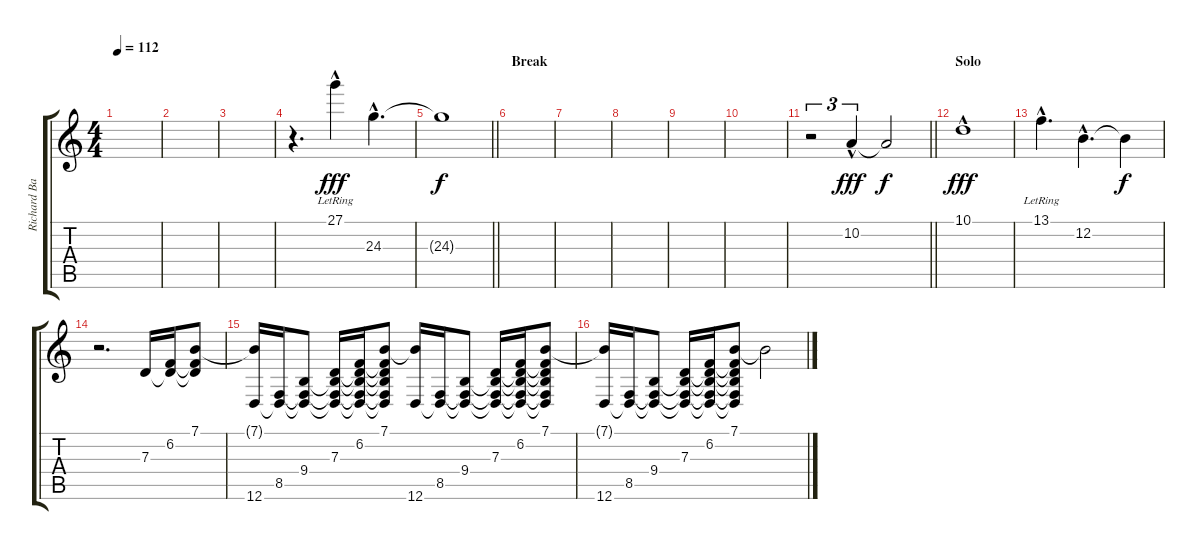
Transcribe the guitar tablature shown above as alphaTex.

\track ("Richard Barbieri - Melody" "Richard Ba") {instrument electricpiano1}
\staff {score tabs}
\tuning (E4 B3 G3 D3 A2 D2) {hide}
\ts (4 4)
\tempo 112
\clef g2
\ks c
|
|
|
r.4{d} 27.1{hac lr}.4{dy fff} 24.3{hac}.4{d} |
\barLineRight lightlight
24.3{t}.1{dy f} |
\section ("" "Break")
|
|
|
|
|
\barLineRight lightlight
r.2{tu (3 2)} 10.2{hac}.4{tu (3 2) dy fff} 10.2{t}.2{dy f} |
\section ("" "Solo")
10.1{hac}.1{dy fff} |
13.1{hac lr}.4{d} 12.2{hac}.4{d} 12.2{t}.4{dy f} |
r.2{d} 7.3.16 (6.2 7.3{t}).16 (7.1 6.2{t} 7.3{t}).8 |
(7.1{t} 12.6).16 (8.5 12.6{t}).16 (9.4 8.5{t} 12.6{t}).8 (7.3 9.4{t} 8.5{t} 12.6{t}).16 (6.2 7.3{t} 9.4{t} 8.5{t} 12.6{t}).16 (7.1 6.2{t} 7.3{t} 9.4{t} 8.5{t} 12.6{t}).8 (7.1{t} 12.6).16 (8.5 12.6{t}).16 (9.4 8.5{t} 12.6{t}).8 (7.3 9.4{t} 8.5{t} 12.6{t}).16 (6.2 7.3{t} 9.4{t} 8.5{t} 12.6{t}).16 (7.1 6.2{t} 7.3{t} 9.4{t} 8.5{t} 12.6{t}).8 |
(7.1{t} 12.6).16 (8.5 12.6{t}).16 (9.4 8.5{t} 12.6{t}).8 (7.3 9.4{t} 8.5{t} 12.6{t}).16 (6.2 7.3{t} 9.4{t} 8.5{t} 12.6{t}).16 (7.1 6.2{t} 7.3{t} 9.4{t} 8.5{t} 12.6{t}).8 7.1{t}.2
